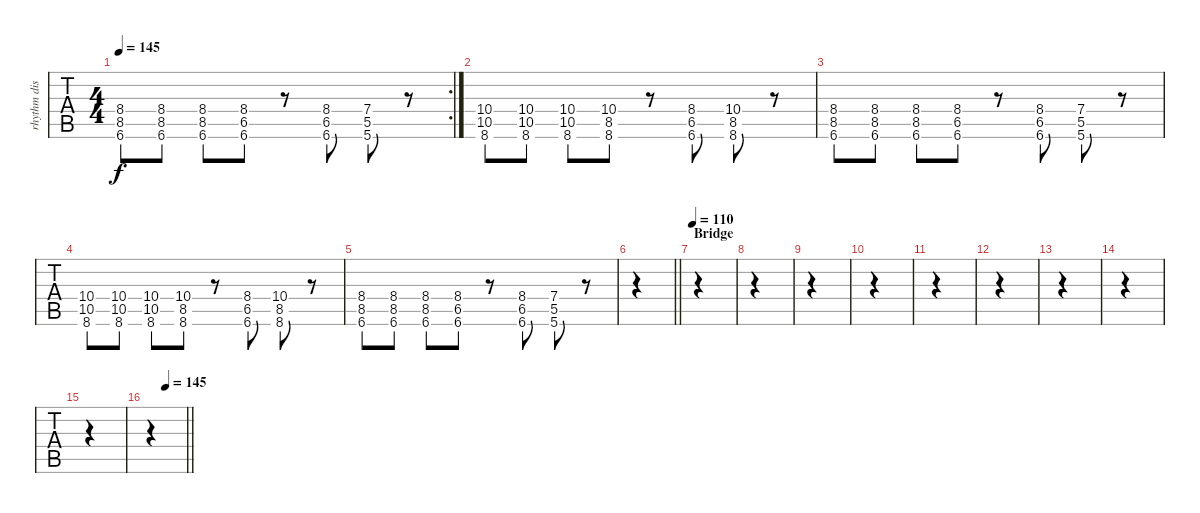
\track ("rhythm dist" "rhythm dis") {instrument distortionguitar}
\staff {tabs}
\tuning (E4 B3 G3 D3 A2 E2) {hide}
\rc 2
\ts (4 4)
\tempo 145
\clef g2
\ks cminor
(8.4 8.5 6.6).8{dy f} (8.4 8.5 6.6).8 (8.4 8.5 6.6).8 (8.4 6.5 6.6).8 r.8 (8.4 6.5 6.6).8 (7.4 5.5 5.6).8 r.8 |
(10.4 10.5 8.6).8 (10.4 10.5 8.6).8 (10.4 10.5 8.6).8 (10.4 8.5 8.6).8 r.8 (8.4 6.5 6.6).8 (10.4 8.5 8.6).8 r.8 |
(8.4 8.5 6.6).8 (8.4 8.5 6.6).8 (8.4 8.5 6.6).8 (8.4 6.5 6.6).8 r.8 (8.4 6.5 6.6).8 (7.4 5.5 5.6).8 r.8 |
(10.4 10.5 8.6).8 (10.4 10.5 8.6).8 (10.4 10.5 8.6).8 (10.4 8.5 8.6).8 r.8 (8.4 6.5 6.6).8 (10.4 8.5 8.6).8 r.8 |
(8.4 8.5 6.6).8 (8.4 8.5 6.6).8 (8.4 8.5 6.6).8 (8.4 6.5 6.6).8 r.8 (8.4 6.5 6.6).8 (7.4 5.5 5.6).8 r.8 |
\barLineRight lightlight
|
\section ("" "Bridge")
\tempo 110
|
|
|
|
|
|
|
|
|
\tempo (145 0.5)
\barLineRight lightlight
